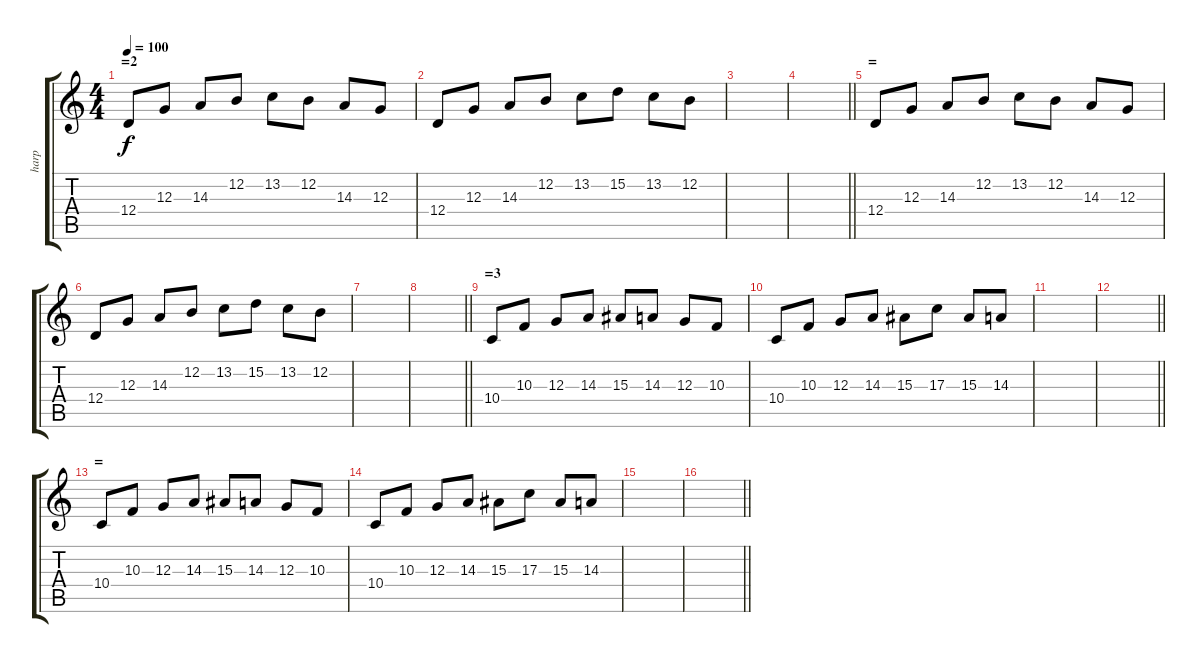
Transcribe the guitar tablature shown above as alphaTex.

\track ("harp" "harp") {instrument orchestralharp}
\staff {score tabs}
\tuning (E4 B3 G3 D3 A2 E2) {hide}
\ts (4 4)
\section ("" "=2")
\tempo 100
\clef g2
\ks c
12.4.8{dy f} 12.3.8 14.3.8 12.2.8 13.2.8 12.2.8 14.3.8 12.3.8 |
12.4.8 12.3.8 14.3.8 12.2.8 13.2.8 15.2.8 13.2.8 12.2.8 |
|
\barLineRight lightlight
|
\section ("" "=")
12.4.8 12.3.8 14.3.8 12.2.8 13.2.8 12.2.8 14.3.8 12.3.8 |
12.4.8 12.3.8 14.3.8 12.2.8 13.2.8 15.2.8 13.2.8 12.2.8 |
|
\barLineRight lightlight
|
\section ("" "=3")
10.4.8 10.3.8 12.3.8 14.3.8 15.3.8 14.3.8 12.3.8 10.3.8 |
10.4.8 10.3.8 12.3.8 14.3.8 15.3.8 17.3.8 15.3.8 14.3.8 |
|
\barLineRight lightlight
|
\section ("" "=")
10.4.8 10.3.8 12.3.8 14.3.8 15.3.8 14.3.8 12.3.8 10.3.8 |
10.4.8 10.3.8 12.3.8 14.3.8 15.3.8 17.3.8 15.3.8 14.3.8 |
|
\barLineRight lightlight
